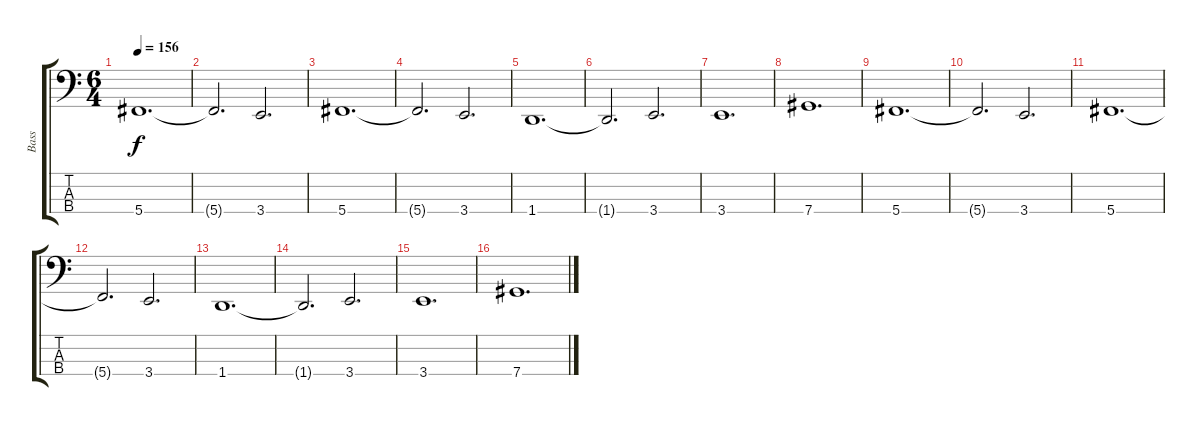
\track ("Bass" "Bass") {instrument synthbass2}
\staff {score tabs}
\tuning (E2 B1 Gb1 Db1) {hide}
\ts (6 4)
\tempo 156
\clef f4
\ks c
5.4.1{d dy f} |
5.4{t}.2{d} 3.4.2{d} |
5.4.1{d} |
5.4{t}.2{d} 3.4.2{d} |
1.4.1{d} |
1.4{t}.2{d} 3.4.2{d} |
3.4.1{d} |
7.4.1{d} |
5.4.1{d} |
5.4{t}.2{d} 3.4.2{d} |
5.4.1{d} |
5.4{t}.2{d} 3.4.2{d} |
1.4.1{d} |
1.4{t}.2{d} 3.4.2{d} |
3.4.1{d} |
7.4.1{d}
